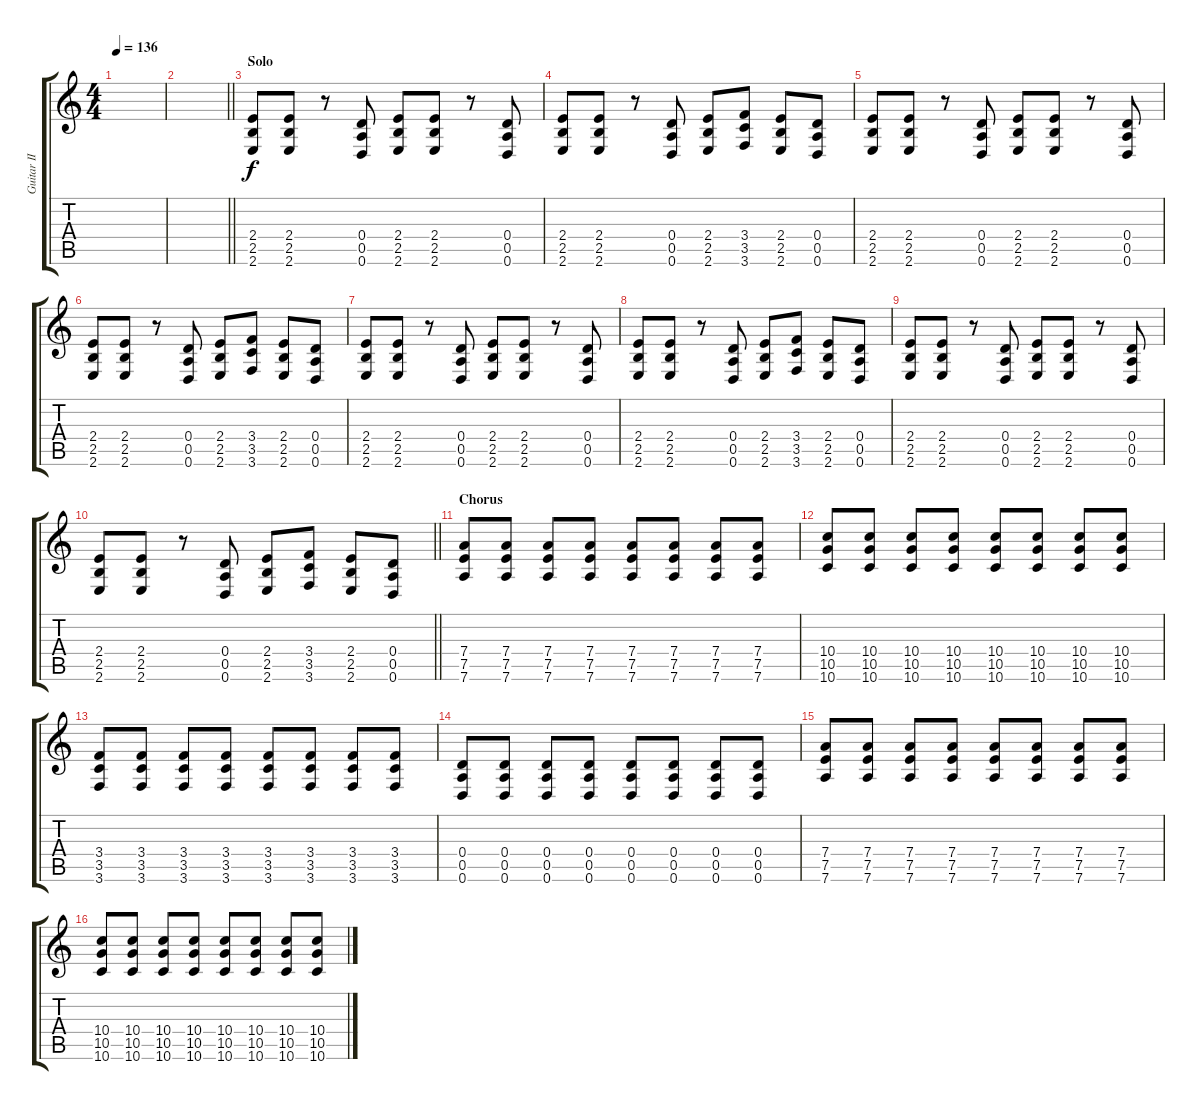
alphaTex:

\track ("Guitar II" "Guitar II") {instrument distortionguitar}
\staff {score tabs}
\tuning (E4 B3 G3 D3 A2 D2) {hide}
\ts (4 4)
\tempo 136
\clef g2
\ks c
|
\barLineRight lightlight
|
\section ("" "Solo")
(2.4 2.5 2.6).8 (2.4 2.5 2.6).8 r.8 (0.4 0.5 0.6).8 (2.4 2.5 2.6).8 (2.4 2.5 2.6).8 r.8 (0.4 0.5 0.6).8 |
(2.4 2.5 2.6).8 (2.4 2.5 2.6).8 r.8 (0.4 0.5 0.6).8 (2.4 2.5 2.6).8 (3.4 3.5 3.6).8 (2.4 2.5 2.6).8 (0.4 0.5 0.6).8 |
(2.4 2.5 2.6).8 (2.4 2.5 2.6).8 r.8 (0.4 0.5 0.6).8 (2.4 2.5 2.6).8 (2.4 2.5 2.6).8 r.8 (0.4 0.5 0.6).8 |
(2.4 2.5 2.6).8 (2.4 2.5 2.6).8 r.8 (0.4 0.5 0.6).8 (2.4 2.5 2.6).8 (3.4 3.5 3.6).8 (2.4 2.5 2.6).8 (0.4 0.5 0.6).8 |
(2.4 2.5 2.6).8 (2.4 2.5 2.6).8 r.8 (0.4 0.5 0.6).8 (2.4 2.5 2.6).8 (2.4 2.5 2.6).8 r.8 (0.4 0.5 0.6).8 |
(2.4 2.5 2.6).8 (2.4 2.5 2.6).8 r.8 (0.4 0.5 0.6).8 (2.4 2.5 2.6).8 (3.4 3.5 3.6).8 (2.4 2.5 2.6).8 (0.4 0.5 0.6).8 |
(2.4 2.5 2.6).8 (2.4 2.5 2.6).8 r.8 (0.4 0.5 0.6).8 (2.4 2.5 2.6).8 (2.4 2.5 2.6).8 r.8 (0.4 0.5 0.6).8 |
\barLineRight lightlight
(2.4 2.5 2.6).8 (2.4 2.5 2.6).8 r.8 (0.4 0.5 0.6).8 (2.4 2.5 2.6).8 (3.4 3.5 3.6).8 (2.4 2.5 2.6).8 (0.4 0.5 0.6).8 |
\section ("" "Chorus")
(7.4 7.5 7.6).8 (7.4 7.5 7.6).8 (7.4 7.5 7.6).8 (7.4 7.5 7.6).8 (7.4 7.5 7.6).8 (7.4 7.5 7.6).8 (7.4 7.5 7.6).8 (7.4 7.5 7.6).8 |
(10.4 10.5 10.6).8 (10.4 10.5 10.6).8 (10.4 10.5 10.6).8 (10.4 10.5 10.6).8 (10.4 10.5 10.6).8 (10.4 10.5 10.6).8 (10.4 10.5 10.6).8 (10.4 10.5 10.6).8 |
(3.4 3.5 3.6).8 (3.4 3.5 3.6).8 (3.4 3.5 3.6).8 (3.4 3.5 3.6).8 (3.4 3.5 3.6).8 (3.4 3.5 3.6).8 (3.4 3.5 3.6).8 (3.4 3.5 3.6).8 |
(0.4 0.5 0.6).8 (0.4 0.5 0.6).8 (0.4 0.5 0.6).8 (0.4 0.5 0.6).8 (0.4 0.5 0.6).8 (0.4 0.5 0.6).8 (0.4 0.5 0.6).8 (0.4 0.5 0.6).8 |
(7.4 7.5 7.6).8 (7.4 7.5 7.6).8 (7.4 7.5 7.6).8 (7.4 7.5 7.6).8 (7.4 7.5 7.6).8 (7.4 7.5 7.6).8 (7.4 7.5 7.6).8 (7.4 7.5 7.6).8 |
(10.4 10.5 10.6).8 (10.4 10.5 10.6).8 (10.4 10.5 10.6).8 (10.4 10.5 10.6).8 (10.4 10.5 10.6).8 (10.4 10.5 10.6).8 (10.4 10.5 10.6).8 (10.4 10.5 10.6).8
